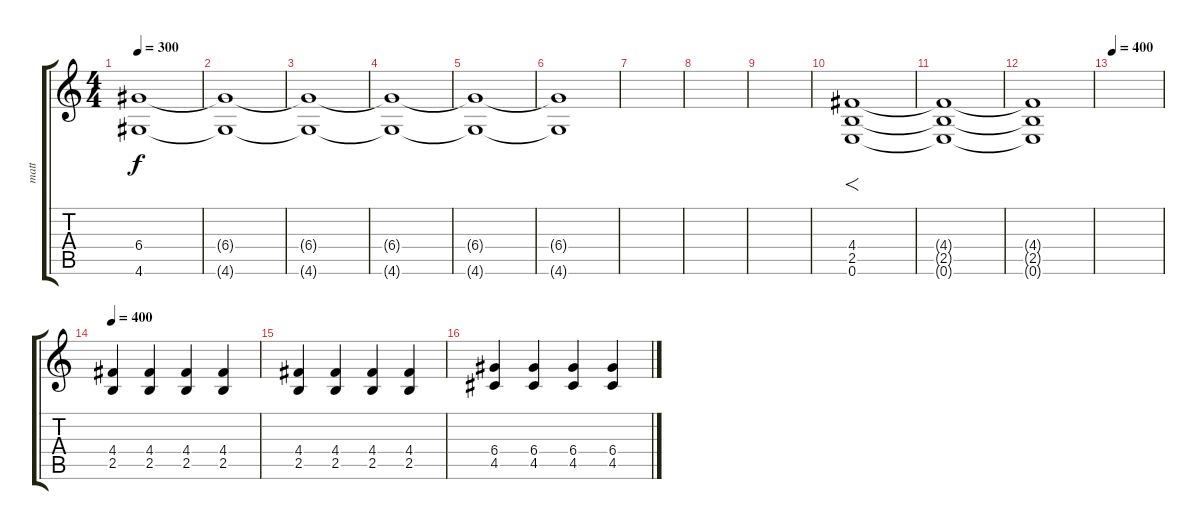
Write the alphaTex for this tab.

\track ("matt" "matt") {instrument distortionguitar}
\staff {score tabs}
\tuning (E4 B3 G3 D3 A2 E2) {hide}
\ts (4 4)
\tempo 300
\clef g2
\ks c
(6.4{t} 4.6{t}).1{dy f volume 12} |
(6.4{t} 4.6{t}).1{volume 11} |
(6.4{t} 4.6{t}).1{volume 10} |
(6.4{t} 4.6{t}).1{volume 9} |
(6.4{t} 4.6{t}).1{volume 8} |
(6.4{t} 4.6{t}).1{volume 8} |
|
|
|
(4.4 2.5 0.6).1{f volume 16} |
(4.4{t} 2.5{t} 0.6{t}).1 |
(4.4{t} 2.5{t} 0.6{t}).1 |
\tempo 400
|
\tempo 400
(4.4 2.5).4 (4.4 2.5).4 (4.4 2.5).4 (4.4 2.5).4 |
(4.4 2.5).4 (4.4 2.5).4 (4.4 2.5).4 (4.4 2.5).4 |
(6.4 4.5).4 (6.4 4.5).4 (6.4 4.5).4 (6.4 4.5).4
